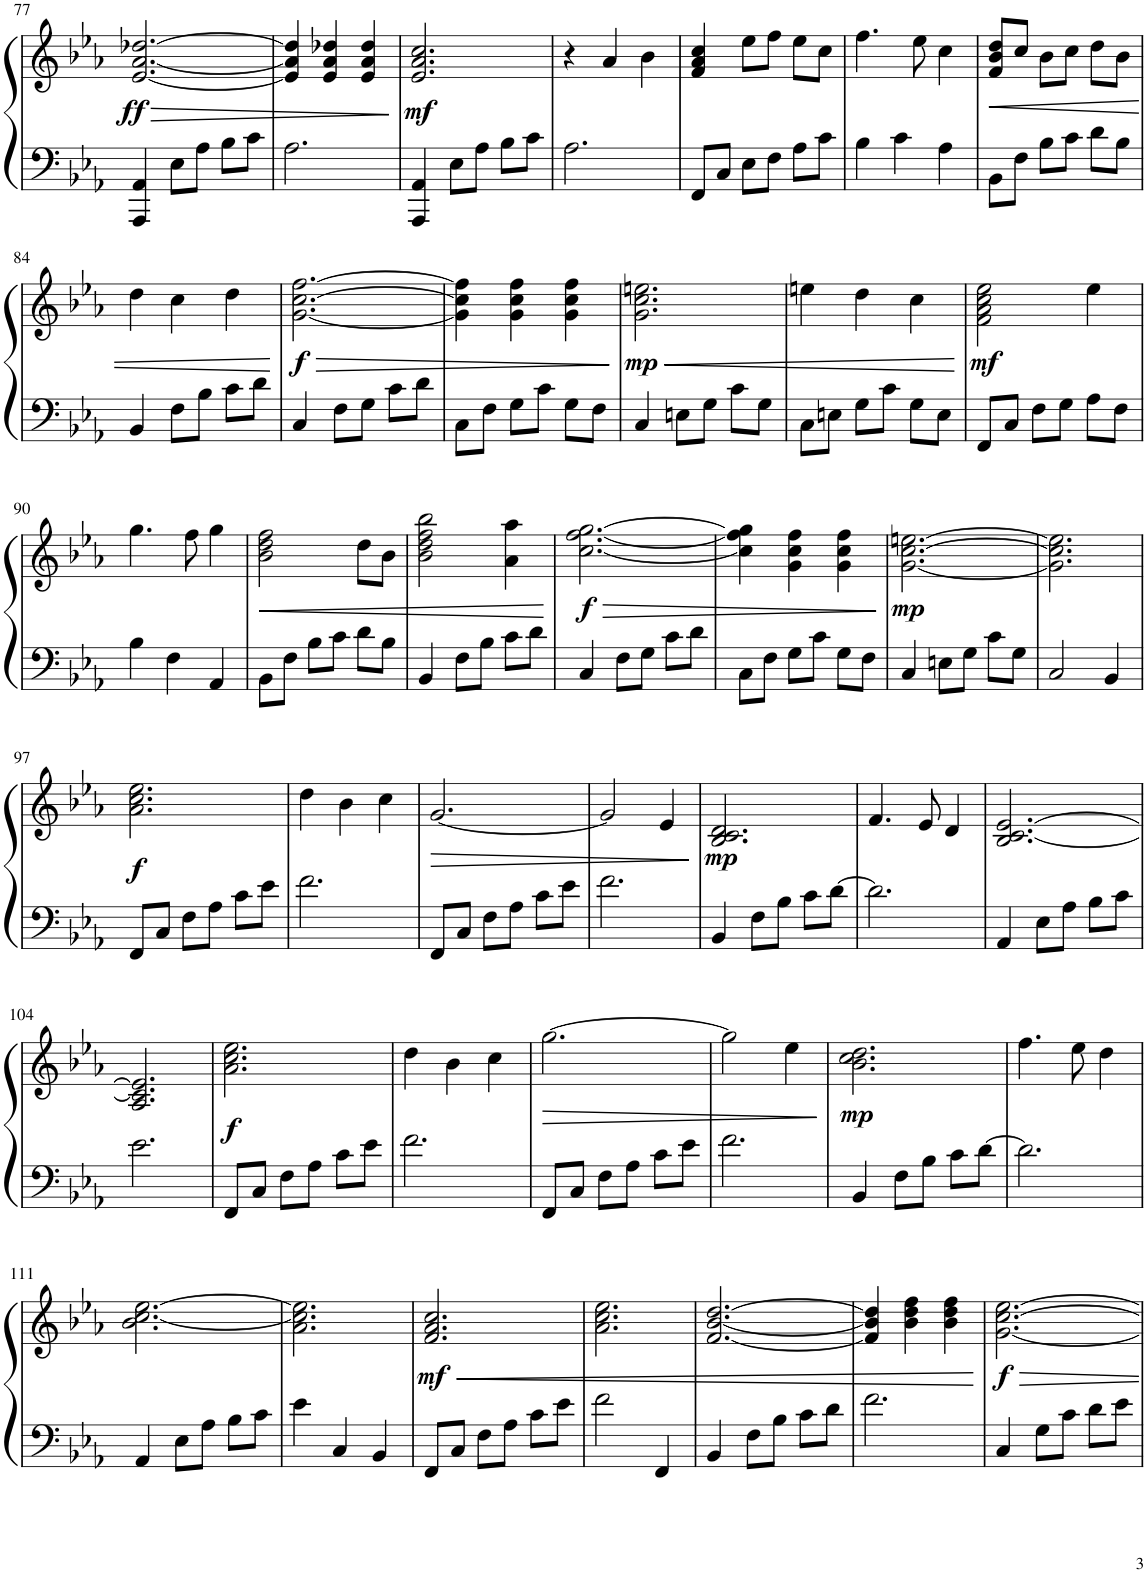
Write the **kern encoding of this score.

**kern	**kern	**dynam
*part1	*part1	*part1
*staff2	*staff1	*staff1/2
*I"Piano	*	*
*I'Pno.	*	*
!!LO:PB:g=z
*clefF4	*clefG2	*
*k[b-e-a-]	*k[b-e-a-]	*
*M3/4	*M3/4	*
=77	=77	=77
!	!	!LO:HP:b
!	!	!LO:DY:n=1:b
4AAA-/ 4AA-/	[2.e-/ [2.a-/ [2.dd-X/	> ff
8E-\L	.	.
8A-\J	.	.
8B-\L	.	.
8c\J	.	.
=78	=78	=78
2.A-\	4e-/] 4a-/] 4dd-/]	.
.	4e-/ 4a-/ 4dd-X/	.
.	4e-/ 4a-/ 4dd-/	.
.	.	]
=79	=79	=79
!	!	!LO:DY:b
4AAA-/ 4AA-/	2.e-/ 2.a-/ 2.cc/	mf
8E-\L	.	.
8A-\J	.	.
8B-\L	.	.
8c\J	.	.
=80	=80	=80
2.A-\	4r	.
.	4a-/	.
.	4b-\	.
=81	=81	=81
8FF/L	4f/ 4a-/ 4cc/	.
8C/J	.	.
8E-\L	8ee-\L	.
8F\J	8ff\J	.
8A-\L	8ee-\L	.
8c\J	8cc\J	.
=82	=82	=82
4B-\	4.ff\	.
4c\	.	.
.	8ee-\	.
4A-\	4cc\	.
=83	=83	=83
!	!	!LO:HP:b
8BB-\L	8f/ 8b-/ 8dd/L	<
8F\J	8cc/J	.
8B-\L	8b-\L	.
8c\J	8cc\J	.
8d\L	8dd\L	.
8B-\J	8b-\J	.
!!LO:LB:g=z
=84	=84	=84
4BB-/	4dd\	.
8F\L	4cc\	.
8B-\J	.	.
8c\L	4dd\	.
8d\J	.	.
.	.	[
=85	=85	=85
!	!	!LO:HP:b
!	!	!LO:DY:n=1:b
4C/	[2.g\ [2.cc\ [2.ff\	> f
8F\L	.	.
8G\J	.	.
8c\L	.	.
8d\J	.	.
=86	=86	=86
8C\L	4g\] 4cc\] 4ff\]	.
8F\J	.	.
8G\L	4g\ 4cc\ 4ff\	.
8c\J	.	.
8G\L	4g\ 4cc\ 4ff\	.
8F\J	.	.
.	.	]
=87	=87	=87
!	!	!LO:HP:b
!	!	!LO:DY:n=1:b
4C/	2.g\ 2.cc\ 2.een\	< mp
8En\L	.	.
8G\J	.	.
8c\L	.	.
8G\J	.	.
=88	=88	=88
8C\L	4een\	.
8En\J	.	.
8G\L	4dd\	.
8c\J	.	.
8G\L	4cc\	.
8E\J	.	.
.	.	[
=89	=89	=89
!	!	!LO:DY:b
8FF/L	2f\ 2a-\ 2cc\ 2ee-\	mf
8C/J	.	.
8F\L	.	.
8G\J	.	.
8A-\L	4ee-\	.
8F\J	.	.
!!LO:LB:g=z
=90	=90	=90
4B-\	4.gg\	.
4F\	.	.
.	8ff\	.
4AA-/	4gg\	.
=91	=91	=91
!	!	!LO:HP:b
8BB-\L	2b-\ 2dd\ 2ff\	<
8F\J	.	.
8B-\L	.	.
8c\J	.	.
8d\L	8dd\L	.
8B-\J	8b-\J	.
=92	=92	=92
4BB-/	2b-\ 2dd\ 2ff\ 2bb-\	.
8F\L	.	.
8B-\J	.	.
8c\L	4a-\ 4aa-\	.
8d\J	.	.
.	.	[
=93	=93	=93
!	!	!LO:HP:b
!	!	!LO:DY:n=1:b
4C/	[2.cc\ [2.ff\ [2.gg\	> f
8F\L	.	.
8G\J	.	.
8c\L	.	.
8d\J	.	.
=94	=94	=94
8C\L	4cc\] 4ff\] 4gg\]	.
8F\J	.	.
8G\L	4g\ 4cc\ 4ff\	.
8c\J	.	.
8G\L	4g\ 4cc\ 4ff\	.
8F\J	.	.
.	.	]
=95	=95	=95
!	!	!LO:DY:b
4C/	[2.g\ [2.cc\ [2.een\	mp
8En\L	.	.
8G\J	.	.
8c\L	.	.
8G\J	.	.
=96	=96	=96
2C/	2.g\] 2.cc\] 2.ee\]	.
4BB-/	.	.
!!LO:LB:g=z
=97	=97	=97
!	!	!LO:DY:b
8FF/L	2.a-\ 2.cc\ 2.ee-\	f
8C/J	.	.
8F\L	.	.
8A-\J	.	.
8c\L	.	.
8e-\J	.	.
=98	=98	=98
2.f\	4dd\	.
.	4b-\	.
.	4cc\	.
=99	=99	=99
!	!	!LO:HP:b
8FF/L	[2.g/	>
8C/J	.	.
8F\L	.	.
8A-\J	.	.
8c\L	.	.
8e-\J	.	.
=100	=100	=100
2.f\	2g/]	.
.	4e-/	.
.	.	]
=101	=101	=101
!	!	!LO:DY:b
4BB-/	2.B-/ 2.c/ 2.d/	mp
8F\L	.	.
8B-\J	.	.
8c\L	.	.
[8d\J	.	.
=102	=102	=102
2.d\]	4.f/	.
.	8e-/	.
.	4d/	.
=103	=103	=103
4AA-/	2.B-/ [2.c/ [2.e-/	.
8E-\L	.	.
8A-\J	.	.
8B-\L	.	.
8c\J	.	.
!!LO:LB:g=z
=104	=104	=104
2.e-\	2.A-/ 2.c/] 2.e-/]	.
=105	=105	=105
!	!	!LO:DY:b
8FF/L	2.a-\ 2.cc\ 2.ee-\	f
8C/J	.	.
8F\L	.	.
8A-\J	.	.
8c\L	.	.
8e-\J	.	.
=106	=106	=106
2.f\	4dd\	.
.	4b-\	.
.	4cc\	.
=107	=107	=107
!	!	!LO:HP:b
8FF/L	[2.gg\	>
8C/J	.	.
8F\L	.	.
8A-\J	.	.
8c\L	.	.
8e-\J	.	.
=108	=108	=108
2.f\	2gg\]	.
.	4ee-\	.
.	.	]
=109	=109	=109
!	!	!LO:DY:b
4BB-/	2.b-\ 2.cc\ 2.dd\	mp
8F\L	.	.
8B-\J	.	.
8c\L	.	.
[8d\J	.	.
=110	=110	=110
2.d\]	4.ff\	.
.	8ee-\	.
.	4dd\	.
!!LO:LB:g=z
=111	=111	=111
4AA-/	2.b-\ [2.cc\ [2.ee-\	.
8E-\L	.	.
8A-\J	.	.
8B-\L	.	.
8c\J	.	.
=112	=112	=112
4e-\	2.a-\ 2.cc\] 2.ee-\]	.
4C/	.	.
4BB-/	.	.
=113	=113	=113
!	!	!LO:HP:b
!	!	!LO:DY:n=1:b
8FF/L	2.f/ 2.a-/ 2.cc/	< mf
8C/J	.	.
8F\L	.	.
8A-\J	.	.
8c\L	.	.
8e-\J	.	.
=114	=114	=114
2f\	2.a-\ 2.cc\ 2.ee-\	.
4FF/	.	.
=115	=115	=115
4BB-/	[2.f/ [2.b-/ [2.dd/	.
8F\L	.	.
8B-\J	.	.
8c\L	.	.
8d\J	.	.
=116	=116	=116
2.f\	4f/] 4b-/] 4dd/]	.
.	4b-\ 4dd\ 4ff\	.
.	4b-\ 4dd\ 4ff\	.
.	.	[
=117	=117	=117
!	!	!LO:DY:b
4C/	[2.g\ [2.cc\ [2.ee-\	f
8G\L	.	.
8c\J	.	.
8d\L	.	.
8e-\J	.	.
=	=	=
*-	*-	*-
